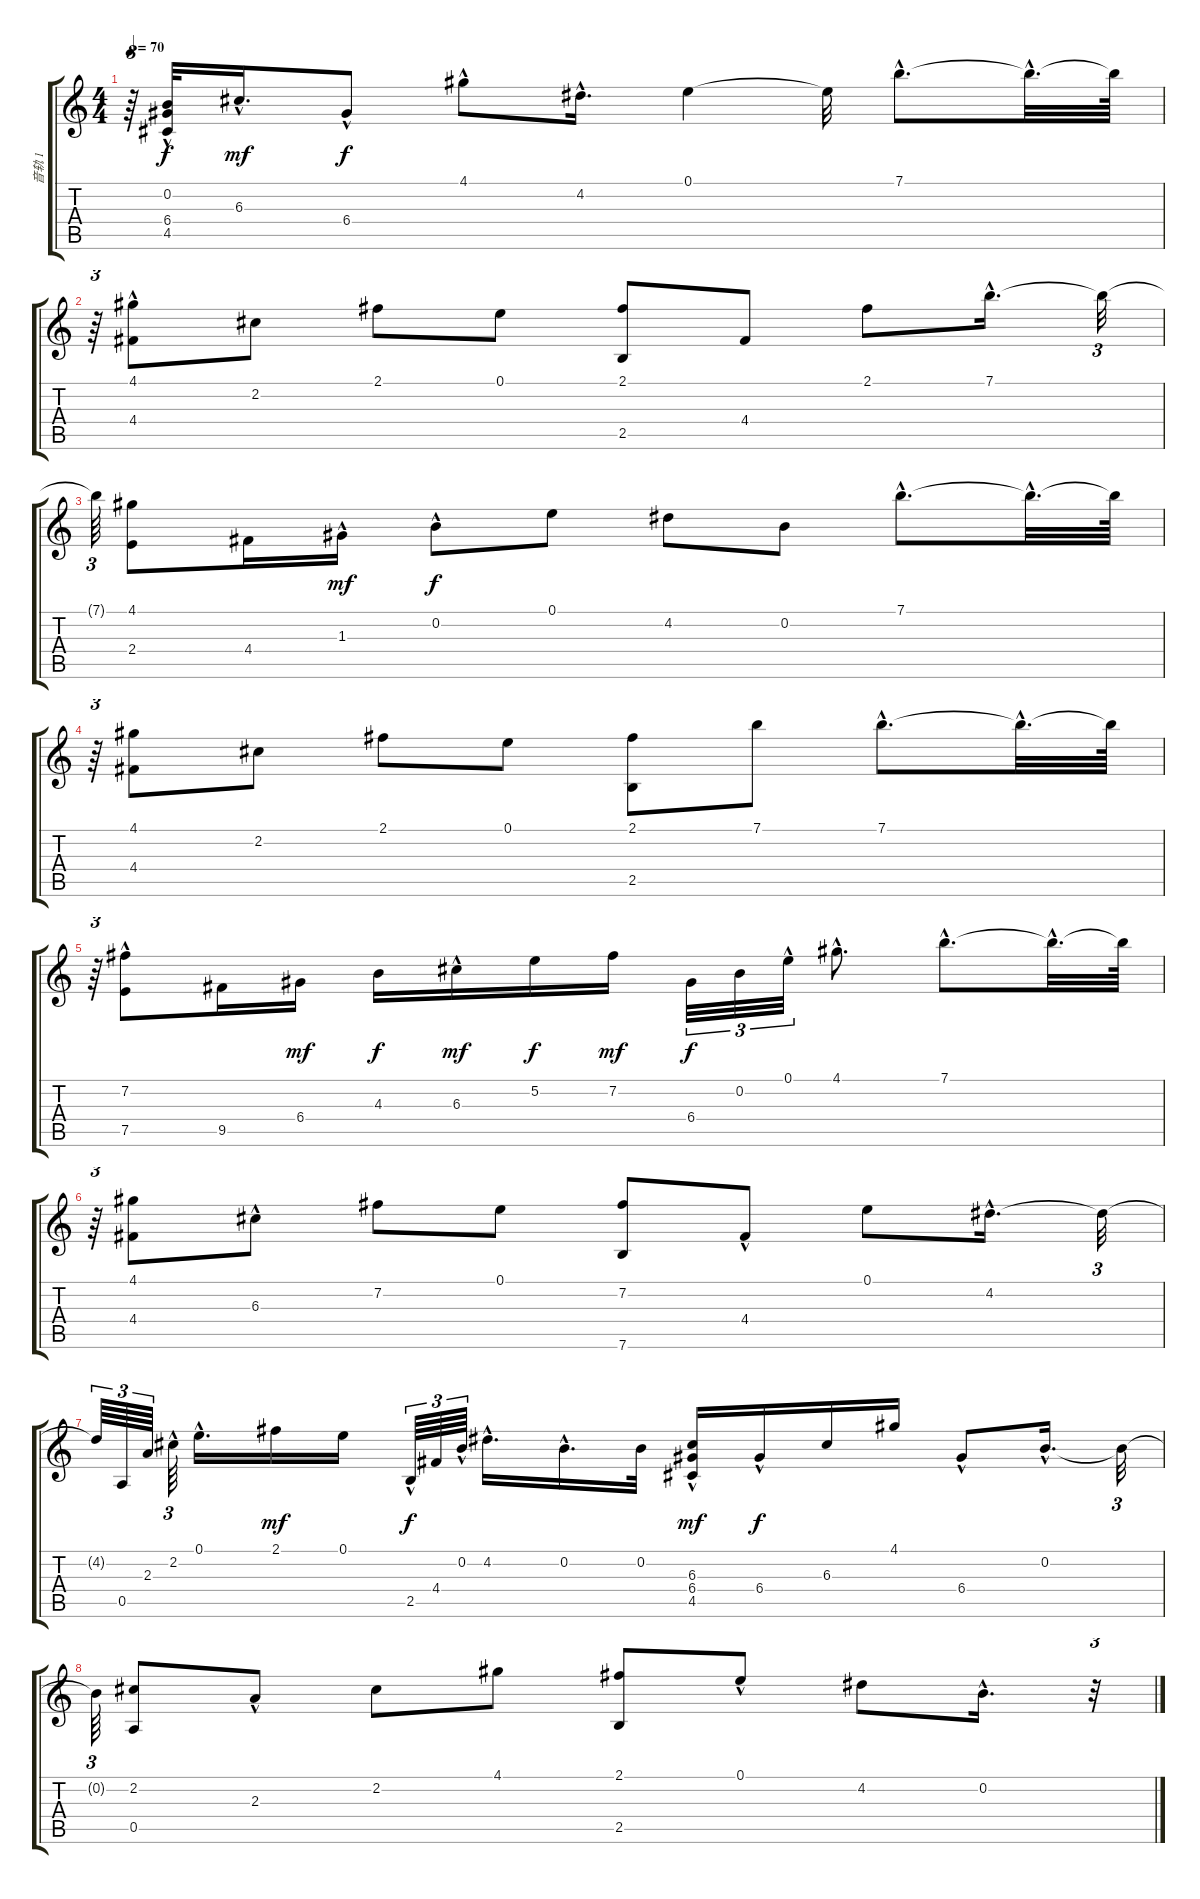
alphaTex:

\track ("音轨 1" "音轨 1") {instrument acousticguitarnylon}
\staff {score tabs}
\tuning (E4 B3 G3 D3 A2 E2) {hide}
\ts (4 4)
\tempo 70
\clef g2
\ks c
r.64{tu (3 2) dy f} (0.2 6.4{hac} 4.5).32 6.3{hac}.16{d dy mf} 6.4{hac}.8{dy f} 4.1{hac}.8 4.2{hac}.16{d} 0.1.4 0.1{t}.32 7.1{hac}.8{d} 7.1{hac t}.32{d} 7.1{t}.64 |
r.64{tu (3 2)} (4.1{hac} 4.4).8 2.2.8 2.1.8 0.1.8 (2.1 2.5).8 4.4.8 2.1.8 7.1{hac}.16{d} 7.1{t}.32{tu (3 2)} |
7.1{t}.64{tu (3 2)} (4.1 2.4).8 4.4.16 1.3{hac}.16{dy mf} 0.2{hac}.8{dy f} 0.1.8 4.2.8 0.2.8 7.1{hac}.8{d} 7.1{hac t}.32{d} 7.1{t}.64 |
r.64{tu (3 2)} (4.1 4.4).8 2.2.8 2.1.8 0.1.8 (2.1 2.5).8 7.1.8 7.1{hac}.8{d} 7.1{hac t}.32{d} 7.1{t}.64 |
r.64{tu (3 2)} (7.2{hac} 7.5).8 9.5.16 6.4.16{dy mf} 4.3.16{dy f} 6.3{hac}.16{dy mf} 5.2.16{dy f} 7.2.16{dy mf} 6.4.32{tu (3 2) dy f} 0.2.32{tu (3 2)} 0.1{hac}.32{tu (3 2)} 4.1{hac}.8{d} 7.1{hac}.8{d} 7.1{hac t}.32{d} 7.1{t}.64 |
r.64{tu (3 2)} (4.1 4.4).8 6.3{hac}.8 7.2.8 0.1.8 (7.2 7.6).8 4.4{hac}.8 0.1.8 4.2{hac}.16{d} 4.2{t}.32{tu (3 2)} |
4.2{t}.64{tu (3 2)} 0.5.64{tu (3 2)} 2.3.64{tu (3 2)} 2.2{hac}.64{tu (3 2)} 0.1{hac}.16{d} 2.1.16{dy mf} 0.1.16 2.5{hac}.64{tu (3 2) dy f} 4.4.64{tu (3 2)} 0.2{hac}.64{tu (3 2)} 4.2{hac}.16{d} 0.2{hac}.16{d} 0.2.32 (6.3{hac} 6.4 4.5).16{dy mf} 6.4{hac}.16{dy f} 6.3.16 4.1.16 6.4{hac}.8 0.2{hac}.16{d} 0.2{t}.32{tu (3 2)} |
0.2{t}.64{tu (3 2)} (2.2 0.5).8 2.3{hac}.8 2.2.8 4.1.8 (2.1 2.5).8 0.1{hac}.8 4.2.8 0.2{hac}.16{d} r.32{tu (3 2)}
